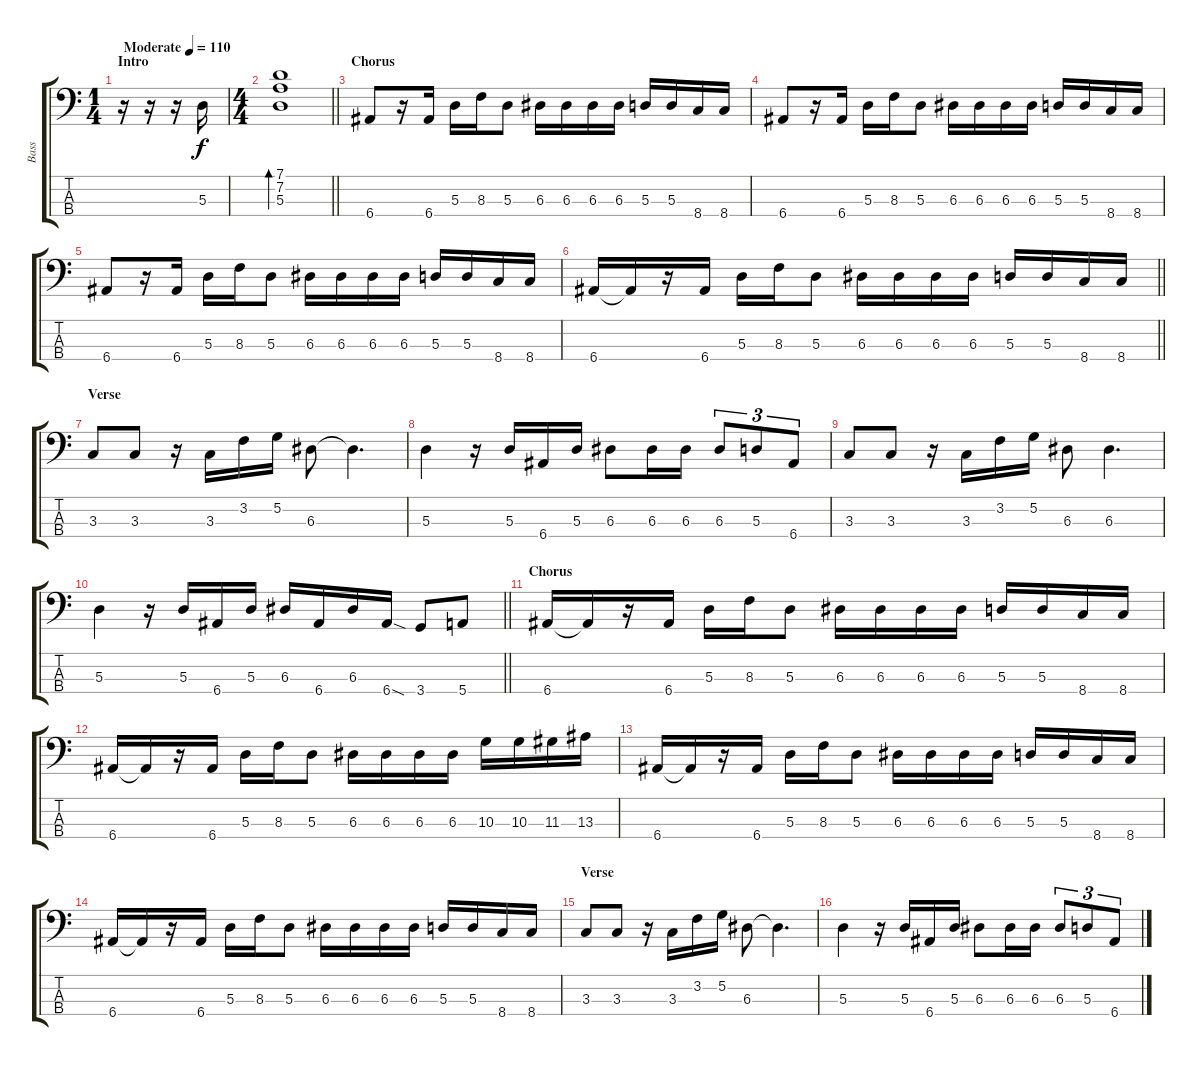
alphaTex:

\track ("Bass" "Bass") {instrument electricbassfinger}
\staff {score tabs}
\tuning (G2 D2 A1 E1) {hide}
\ts (1 4)
\section ("" "Intro")
\tempo (110 "Moderate")
\clef f4
\ks c
r.16{dy f instrument electricbassfinger} r.16 r.16 5.3.16 |
\ts (4 4)
\barLineRight lightlight
(7.1 7.2 5.3).1{bd 120} |
\section ("" "Chorus")
6.4.8 r.16 6.4.16 5.3.16 8.3.16 5.3.8 6.3.16 6.3.16 6.3.16 6.3.16 5.3.16 5.3.16 8.4.16 8.4.16 |
6.4.8 r.16 6.4.16 5.3.16 8.3.16 5.3.8 6.3.16 6.3.16 6.3.16 6.3.16 5.3.16 5.3.16 8.4.16 8.4.16 |
6.4.8 r.16 6.4.16 5.3.16 8.3.16 5.3.8 6.3.16 6.3.16 6.3.16 6.3.16 5.3.16 5.3.16 8.4.16 8.4.16 |
\barLineRight lightlight
6.4.16 6.4{t}.16 r.16 6.4.16 5.3.16 8.3.16 5.3.8 6.3.16 6.3.16 6.3.16 6.3.16 5.3.16 5.3.16 8.4.16 8.4.16 |
\section ("" "Verse")
3.3.8 3.3.8 r.16 3.3.16 3.2.16 5.2.16 6.3.8 6.3{t}.4{d} |
5.3.4 r.16 5.3.16 6.4.16 5.3.16 6.3.8 6.3.16 6.3.16 6.3.8{tu (3 2)} 5.3.8{tu (3 2)} 6.4.8{tu (3 2)} |
3.3.8 3.3.8 r.16 3.3.16 3.2.16 5.2.16 6.3.8 6.3.4{d} |
\barLineRight lightlight
5.3.4 r.16 5.3.16 6.4.16 5.3.16 6.3.16 6.4.16 6.3.16 6.4{sod}.16 3.4.8 5.4.8 |
\section ("" "Chorus")
6.4.16 6.4{t}.16 r.16 6.4.16 5.3.16 8.3.16 5.3.8 6.3.16 6.3.16 6.3.16 6.3.16 5.3.16 5.3.16 8.4.16 8.4.16 |
6.4.16 6.4{t}.16 r.16 6.4.16 5.3.16 8.3.16 5.3.8 6.3.16 6.3.16 6.3.16 6.3.16 10.3.16 10.3.16 11.3.16 13.3.16 |
6.4.16 6.4{t}.16 r.16 6.4.16 5.3.16 8.3.16 5.3.8 6.3.16 6.3.16 6.3.16 6.3.16 5.3.16 5.3.16 8.4.16 8.4.16 |
6.4.16 6.4{t}.16 r.16 6.4.16 5.3.16 8.3.16 5.3.8 6.3.16 6.3.16 6.3.16 6.3.16 5.3.16 5.3.16 8.4.16 8.4.16 |
\section ("" "Verse")
3.3.8 3.3.8 r.16 3.3.16 3.2.16 5.2.16 6.3.8 6.3{t}.4{d} |
5.3.4 r.16 5.3.16 6.4.16 5.3.16 6.3.8 6.3.16 6.3.16 6.3.8{tu (3 2)} 5.3.8{tu (3 2)} 6.4.8{tu (3 2)}
